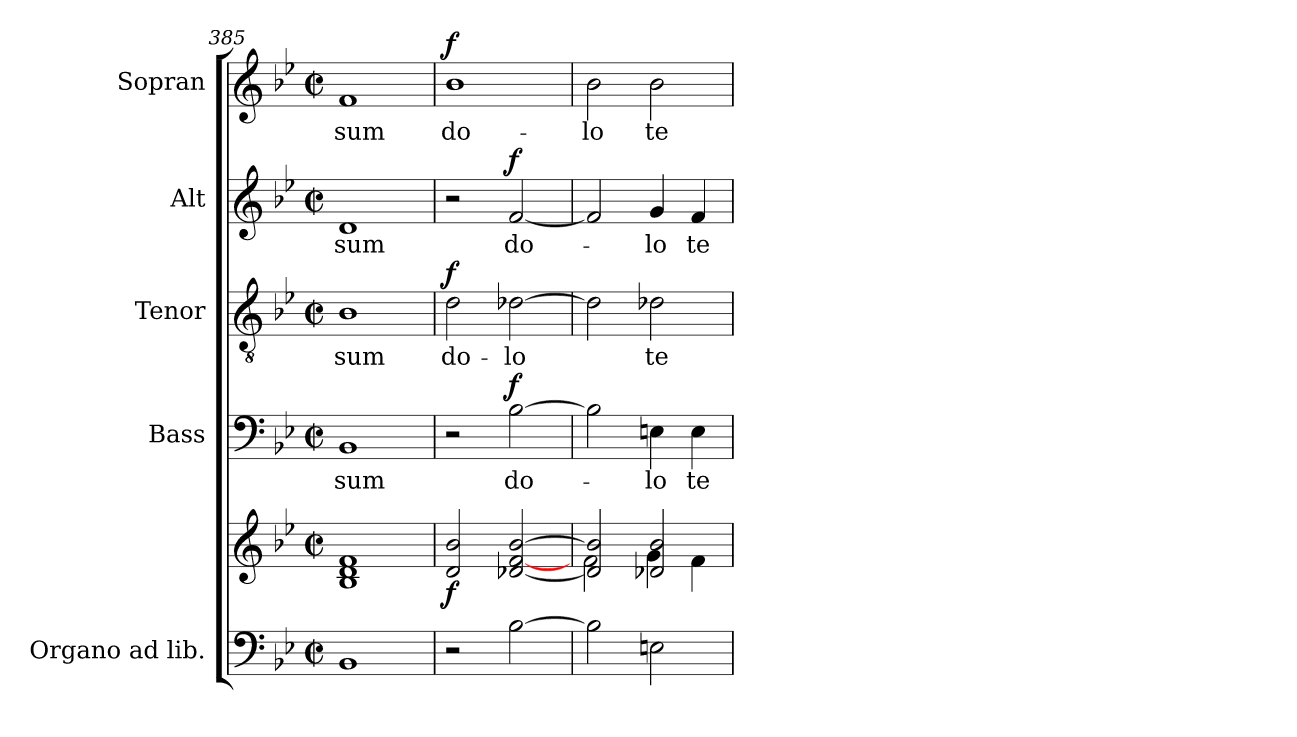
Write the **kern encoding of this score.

**kern	**kern	**dynam	**kern	**text	**dynam	**kern	**text	**dynam	**kern	**text	**dynam	**kern	**text	**dynam
*part5	*part5	*part5	*part4	*part4	*part4	*part3	*part3	*part3	*part2	*part2	*part2	*part1	*part1	*part1
*staff6	*staff5	*staff5/6	*staff4	*staff4	*staff4	*staff3	*staff3	*staff3	*staff2	*staff2	*staff2	*staff1	*staff1	*staff1
*I"Organo ad lib.	*	*	*I"Bass	*	*	*I"Tenor	*	*	*I"Alt	*	*	*I"Sopran	*	*
*	*	*	*I'B.	*	*	*I'T.	*	*	*I'A.	*	*	*I'S.	*	*
*clefF4	*clefG2	*	*clefF4	*	*	*clefGv2	*	*	*clefG2	*	*	*clefG2	*	*
*k[b-e-]	*k[b-e-]	*	*k[b-e-]	*	*	*k[b-e-]	*	*	*k[b-e-]	*	*	*k[b-e-]	*	*
*B-:	*B-:	*	*B-:	*	*	*B-:	*	*	*B-:	*	*	*B-:	*	*
*M2/2	*M2/2	*	*M2/2	*	*	*M2/2	*	*	*M2/2	*	*	*M2/2	*	*
*met(c|)	*met(c|)	*	*met(c|)	*	*	*met(c|)	*	*	*met(c|)	*	*	*met(c|)	*	*
=385	=385	=385	=385	=385	=385	=385	=385	=385	=385	=385	=385	=385	=385	=385
!	!	!	!	!LO:LY:b	!	!	!LO:LY:b	!	!	!LO:LY:b	!	!	!LO:LY:b	!
1BB-	1B- 1d 1f	.	1BB-	-sum	.	1B-	-sum	.	1d	-sum	.	1f	-sum	.
=386	=386	=386	=386	=386	=386	=386	=386	=386	=386	=386	=386	=386	=386	=386
!	!	!LO:DY:b	!	!	!	!	!LO:LY:b	!LO:DY:a	!	!	!	!	!LO:LY:b	!LO:DY:a
2r	2d/ 2b-/	f	2r	.	.	2d\	do-	f	2r	.	.	1b-	do-	f
!	!	!	!	!LO:LY:b	!LO:DY:a	!	!LO:LY:b	!	!	!LO:LY:b	!LO:DY:a	!	!	!
[2B-\	[2d-X/ [2f/ [2b-/	.	[2B-\	do-	f	[2d-X\	-lo	.	[2f/	do-	f	.	.	.
=387	=387	=387	=387	=387	=387	=387	=387	=387	=387	=387	=387	=387	=387	=387
*	*^	*	*	*	*	*	*	*	*	*	*	*	*	*
!	!	!	!	!	!	!	!	!	!	!	!	!	!	!LO:LY:b	!
2B-\]	2d-/] 2b-/]	2f\	.	2B-\]	.	.	2d-\]	.	.	2f/]	.	.	2b-\	-lo	.
!	!	!	!	!	!LO:LY:b	!	!	!LO:LY:b	!	!	!LO:LY:b	!	!	!LO:LY:b	!
2En\	2d-X/ 2b-/	4g\	.	4En\	-lo	.	2d-X\	te-	.	4g/	-lo	.	2b-\	te-	.
!	!	!	!	!	!LO:LY:b	!	!	!	!	!	!LO:LY:b	!	!	!	!
.	.	4f\	.	4E\	te-	.	.	.	.	4f/	te-	.	.	.	.
*	*v	*v	*	*	*	*	*	*	*	*	*	*	*	*	*
=	=	=	=	=	=	=	=	=	=	=	=	=	=	=
*-	*-	*-	*-	*-	*-	*-	*-	*-	*-	*-	*-	*-	*-	*-
